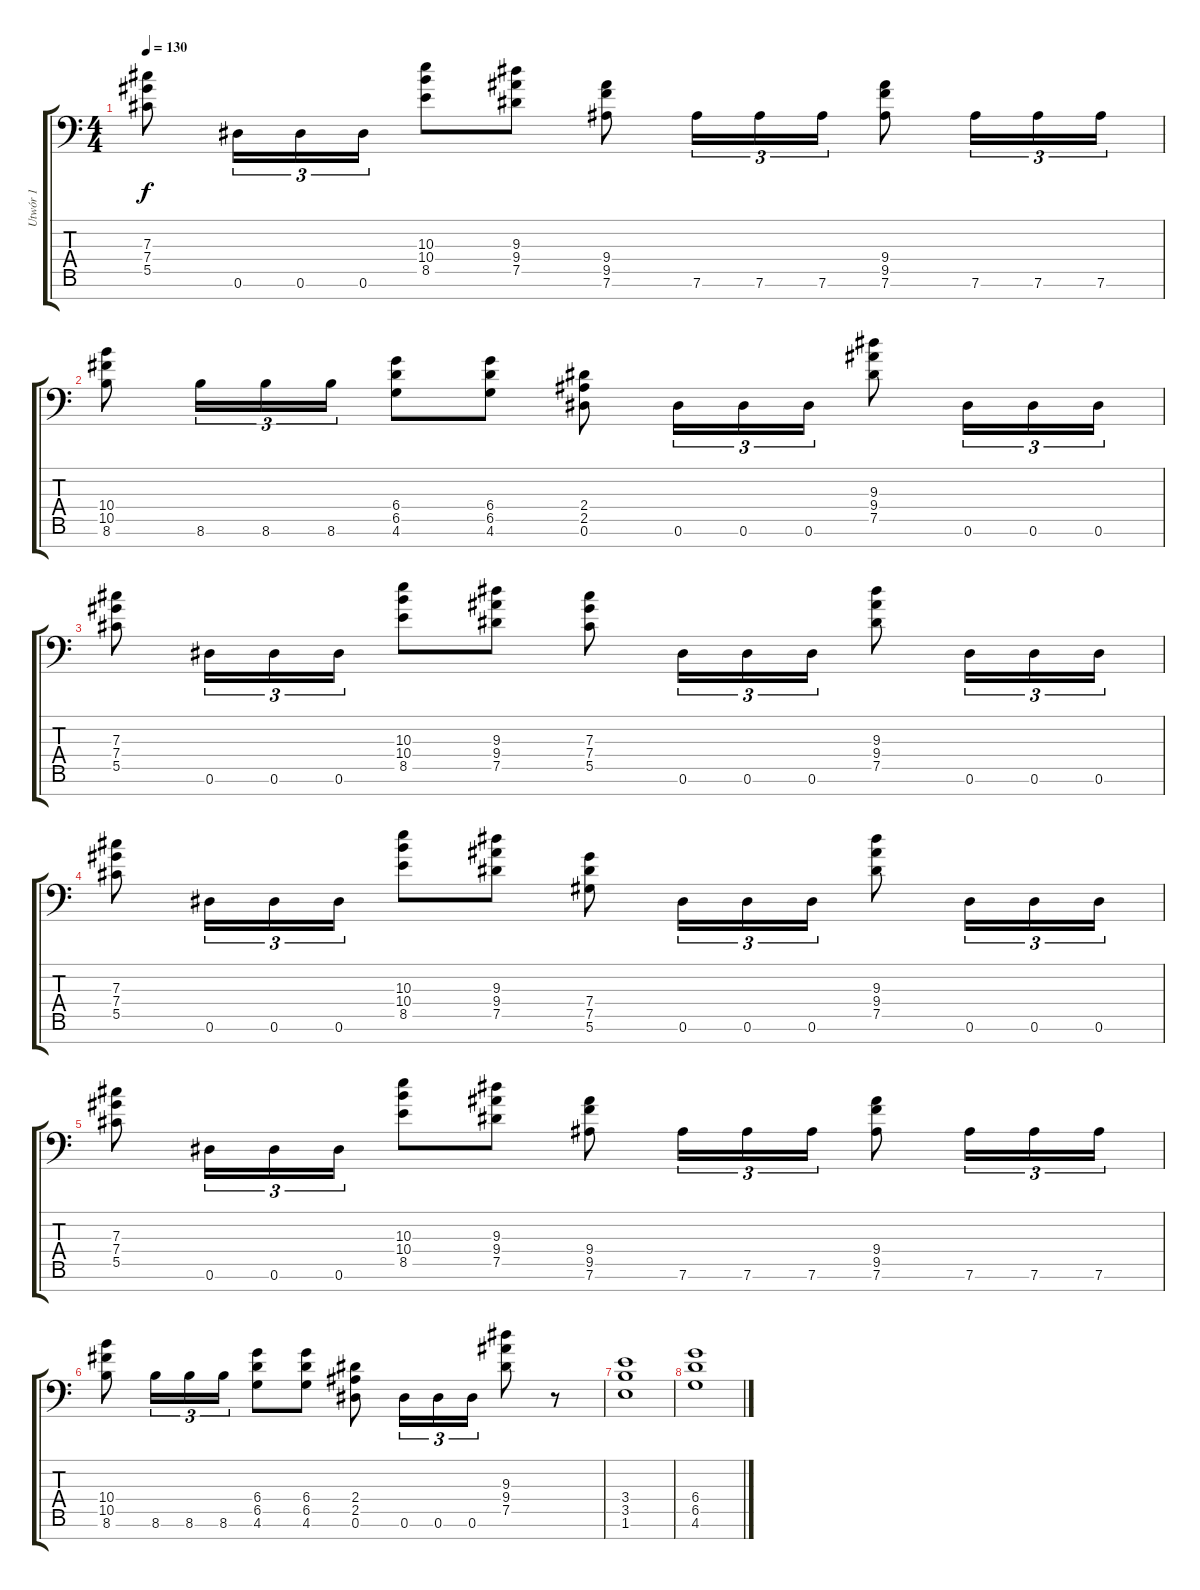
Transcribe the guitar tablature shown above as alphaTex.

\track ("Utwór 1" "Utwór 1") {instrument distortionguitar}
\staff {score tabs}
\tuning (Eb4 Bb3 Gb3 Db3 Ab2 Eb2 Bb1) {hide}
\ts (4 4)
\tempo 130
\clef f4
\ks c
(7.3 7.4 5.5).8{dy f} 0.6.16{tu (3 2)} 0.6.16{tu (3 2)} 0.6.16{tu (3 2)} (10.3 10.4 8.5).8 (9.3 9.4 7.5).8 (9.4 9.5 7.6).8 7.6.16{tu (3 2)} 7.6.16{tu (3 2)} 7.6.16{tu (3 2)} (9.4 9.5 7.6).8 7.6.16{tu (3 2)} 7.6.16{tu (3 2)} 7.6.16{tu (3 2)} |
(10.4 10.5 8.6).8 8.6.16{tu (3 2)} 8.6.16{tu (3 2)} 8.6.16{tu (3 2)} (6.4 6.5 4.6).8 (6.4 6.5 4.6).8 (2.4 2.5 0.6).8 0.6.16{tu (3 2)} 0.6.16{tu (3 2)} 0.6.16{tu (3 2)} (9.3 9.4 7.5).8 0.6.16{tu (3 2)} 0.6.16{tu (3 2)} 0.6.16{tu (3 2)} |
(7.3 7.4 5.5).8 0.6.16{tu (3 2)} 0.6.16{tu (3 2)} 0.6.16{tu (3 2)} (10.3 10.4 8.5).8 (9.3 9.4 7.5).8 (7.3 7.4 5.5).8 0.6.16{tu (3 2)} 0.6.16{tu (3 2)} 0.6.16{tu (3 2)} (9.3 9.4 7.5).8 0.6.16{tu (3 2)} 0.6.16{tu (3 2)} 0.6.16{tu (3 2)} |
(7.3 7.4 5.5).8 0.6.16{tu (3 2)} 0.6.16{tu (3 2)} 0.6.16{tu (3 2)} (10.3 10.4 8.5).8 (9.3 9.4 7.5).8 (7.4 7.5 5.6).8 0.6.16{tu (3 2)} 0.6.16{tu (3 2)} 0.6.16{tu (3 2)} (9.3 9.4 7.5).8 0.6.16{tu (3 2)} 0.6.16{tu (3 2)} 0.6.16{tu (3 2)} |
(7.3 7.4 5.5).8 0.6.16{tu (3 2)} 0.6.16{tu (3 2)} 0.6.16{tu (3 2)} (10.3 10.4 8.5).8 (9.3 9.4 7.5).8 (9.4 9.5 7.6).8 7.6.16{tu (3 2)} 7.6.16{tu (3 2)} 7.6.16{tu (3 2)} (9.4 9.5 7.6).8 7.6.16{tu (3 2)} 7.6.16{tu (3 2)} 7.6.16{tu (3 2)} |
(10.4 10.5 8.6).8 8.6.16{tu (3 2)} 8.6.16{tu (3 2)} 8.6.16{tu (3 2)} (6.4 6.5 4.6).8 (6.4 6.5 4.6).8 (2.4 2.5 0.6).8 0.6.16{tu (3 2)} 0.6.16{tu (3 2)} 0.6.16{tu (3 2)} (9.3 9.4 7.5).8 r.8 |
(3.4 3.5 1.6).1 |
(6.4 6.5 4.6).1
